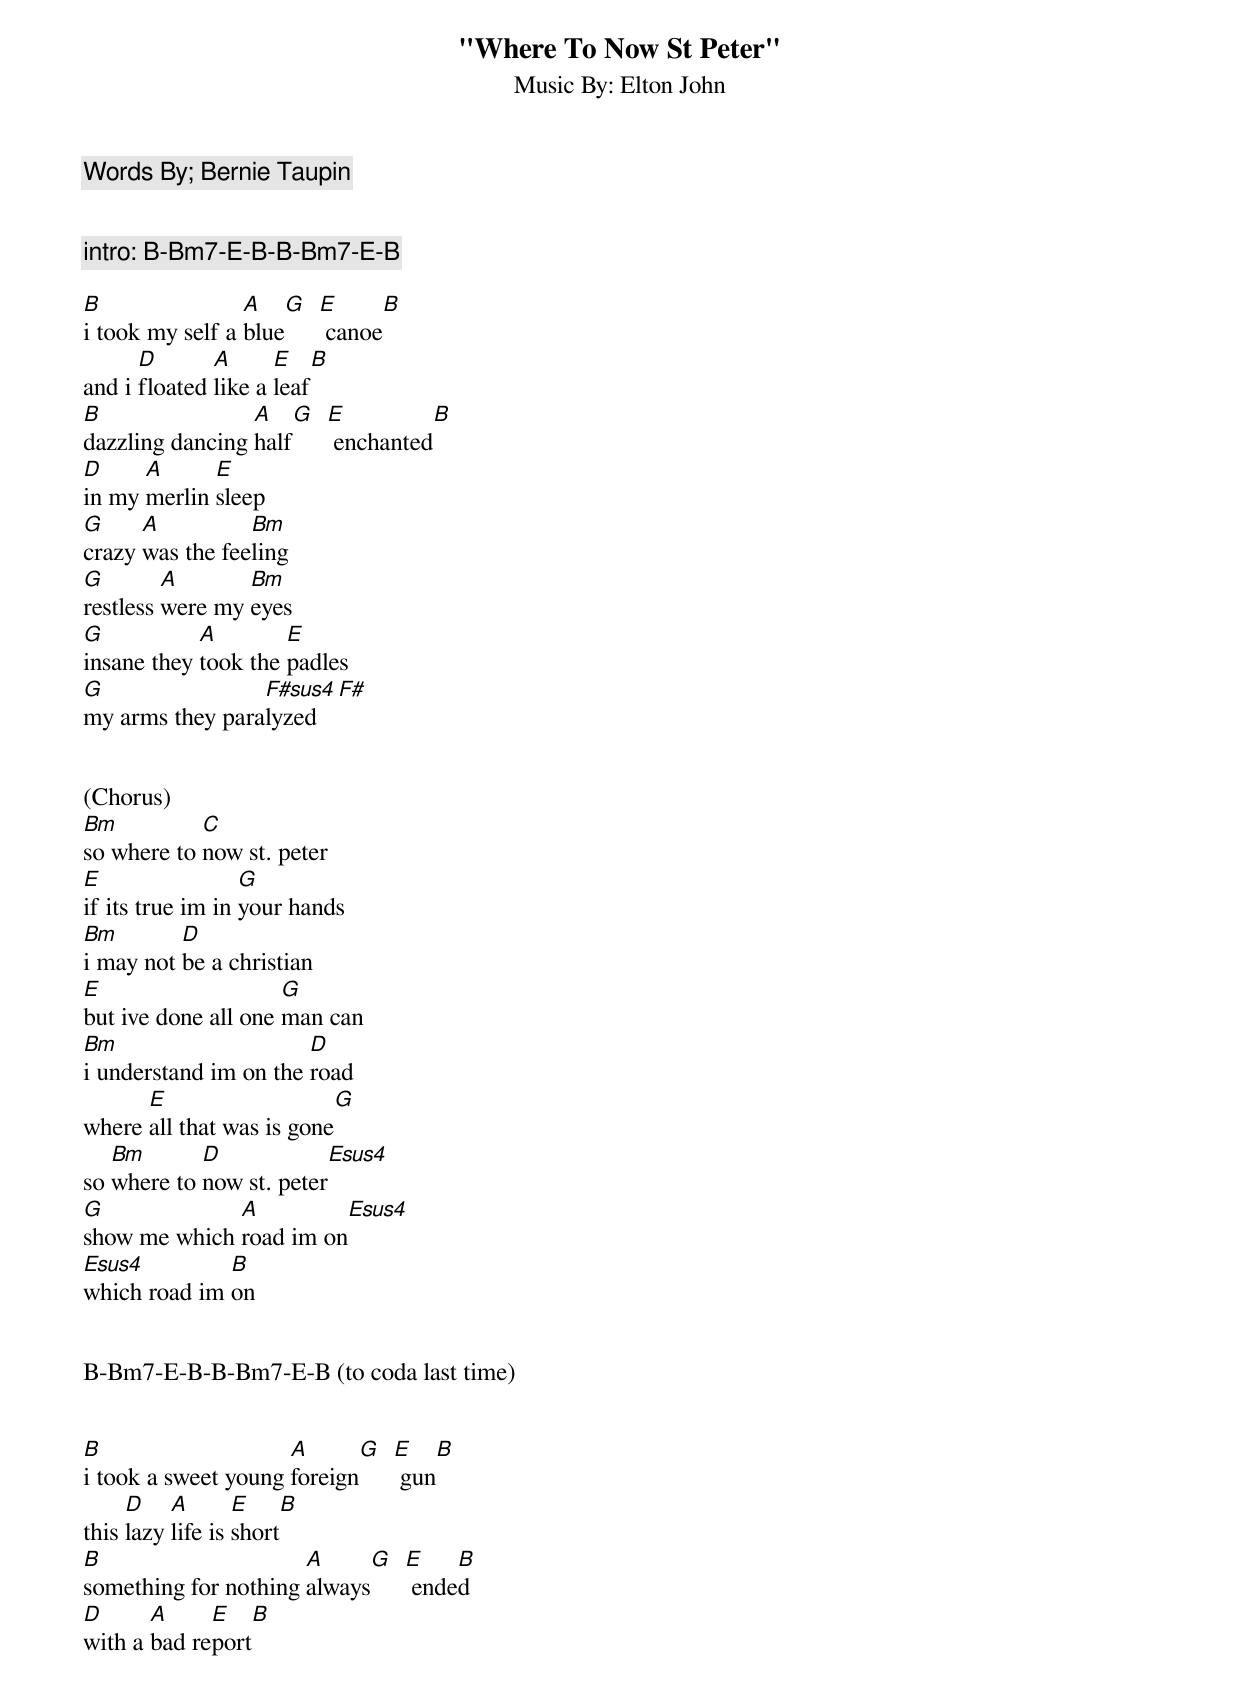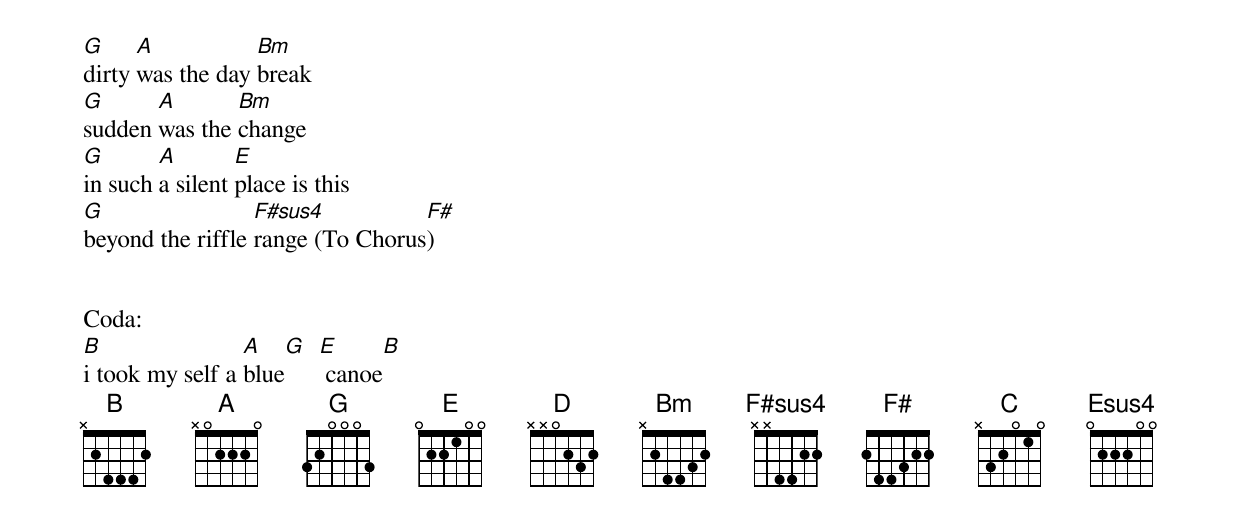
"Where To Now St Peter"
Music By: Elton John
Words By; Bernie Taupin


intro: B-Bm7-E-B-B-Bm7-E-B

B                A   G E      B
i took my self a blue   canoe
      D       A      E        B
and i floated like a leaf
B                A   G E          B
dazzling dancing half   enchanted
D     A      E
in my merlin sleep
G     A          Bm
crazy was the feeling
G        A       Bm
restless were my eyes
G           A        E
insane they took the padles
G                F#sus4  F#
my arms they paralyzed


(Chorus)
Bm          C
so where to now st. peter
E                 G
if its true im in your hands
Bm        D
i may not be a christian
E                    G
but ive done all one man can
Bm                     D
i understand im on the road
      E                    G
where all that was is gone
   Bm       D             Esus4
so where to now st. peter
G             A           Esus4
show me which road im on
Esus4         B
which road im on


B-Bm7-E-B-B-Bm7-E-B (to coda last time)


B                    A      G E    B
i took a sweet young foreign   gun
     D    A       E                B
this lazy life is short
B                     A     G E    B
something for nothing always   ended
D      A     E                     B
with a bad report
G     A           Bm
dirty was the day break
G      A       Bm
sudden was the change
G       A        E
in such a silent place is this
G                 F#sus4          F#
beyond the riffle range (To Chorus)


Coda:
B                A   G E     B
i took my self a blue   canoe
